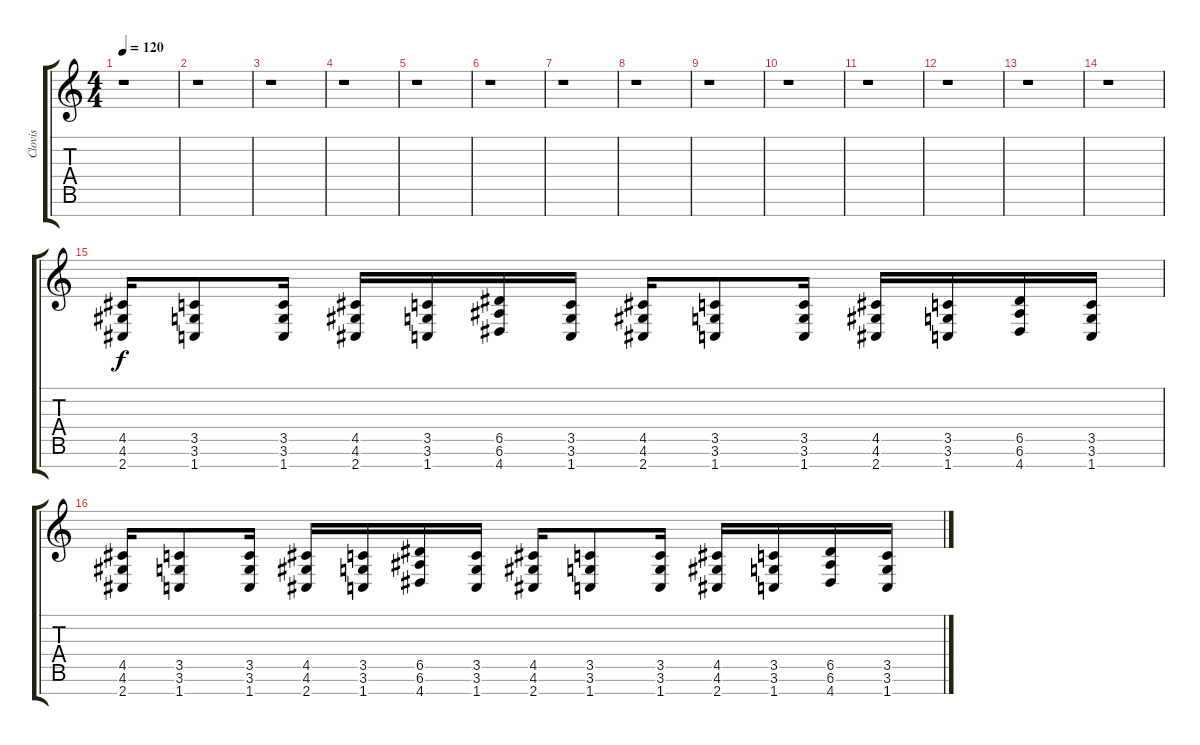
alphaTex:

\track ("Clovis" "Clovis") {instrument distortionguitar}
\staff {score tabs}
\tuning (E4 B3 G3 D3 A2 E2 B1) {hide}
\ts (4 4)
\tempo 120
\clef g2
\ks c
r.1{dy f instrument distortionguitar} |
r.1 |
r.1 |
r.1 |
r.1 |
r.1 |
r.1 |
r.1 |
r.1 |
r.1 |
r.1 |
r.1 |
r.1 |
r.1 |
(4.5 4.6 2.7).16 (3.5 3.6 1.7).8 (3.5 3.6 1.7).16 (4.5 4.6 2.7).16 (3.5 3.6 1.7).16 (6.5 6.6 4.7).16 (3.5 3.6 1.7).16 (4.5 4.6 2.7).16 (3.5 3.6 1.7).8 (3.5 3.6 1.7).16 (4.5 4.6 2.7).16 (3.5 3.6 1.7).16 (6.5 6.6 4.7).16 (3.5 3.6 1.7).16 |
(4.5 4.6 2.7).16 (3.5 3.6 1.7).8 (3.5 3.6 1.7).16 (4.5 4.6 2.7).16 (3.5 3.6 1.7).16 (6.5 6.6 4.7).16 (3.5 3.6 1.7).16 (4.5 4.6 2.7).16 (3.5 3.6 1.7).8 (3.5 3.6 1.7).16 (4.5 4.6 2.7).16 (3.5 3.6 1.7).16 (6.5 6.6 4.7).16 (3.5 3.6 1.7).16
